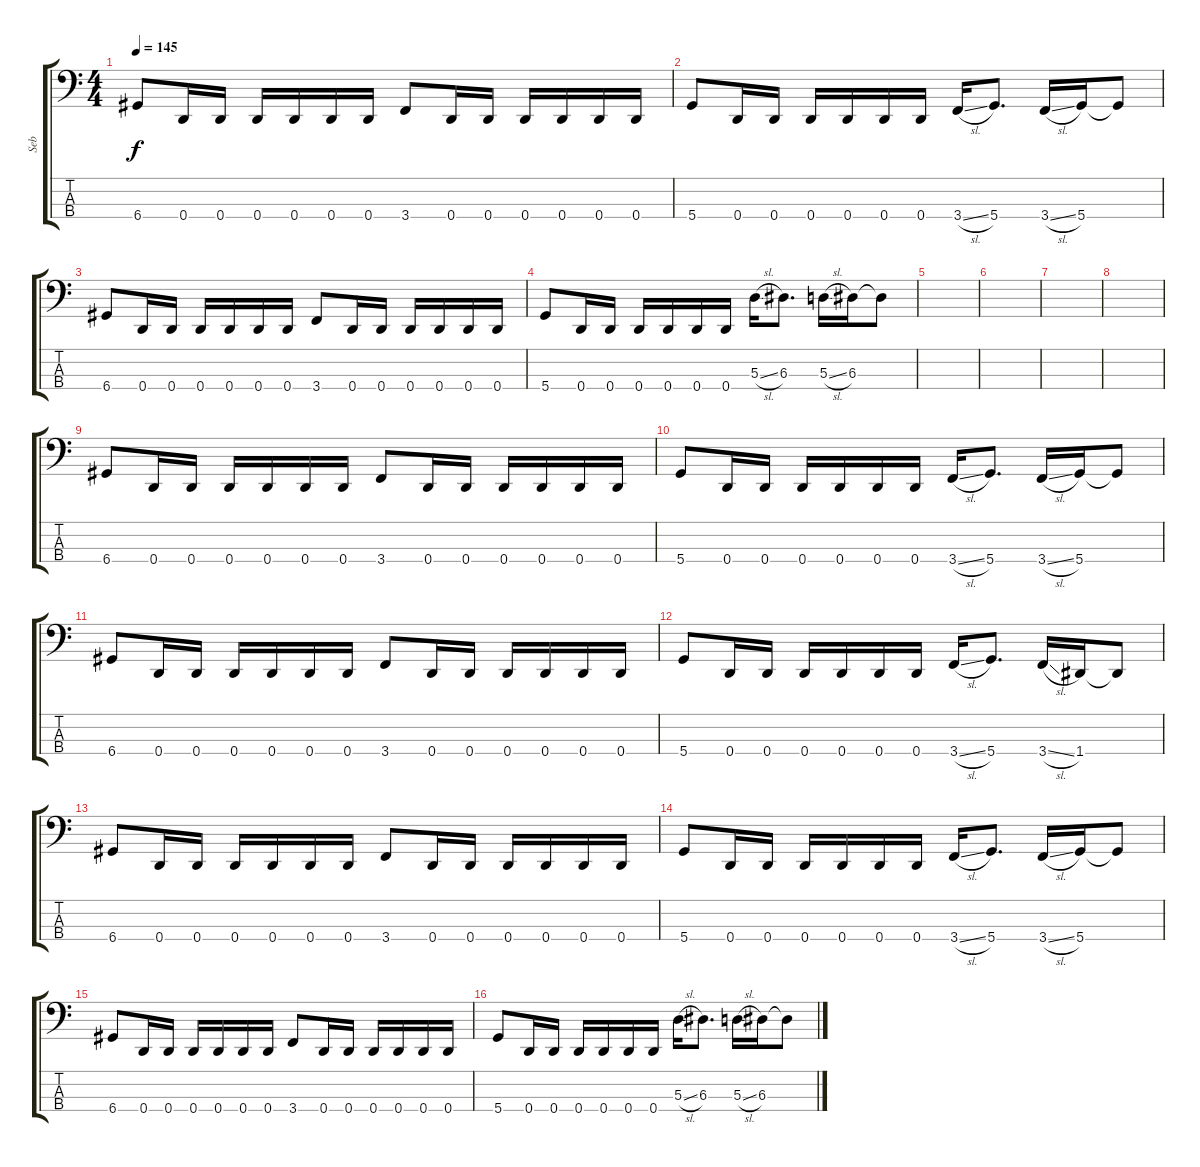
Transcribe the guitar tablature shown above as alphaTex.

\track ("Seb" "Seb") {instrument electricbasspick}
\staff {score tabs}
\tuning (G2 D2 A1 D1) {hide}
\ts (4 4)
\tempo 145
\clef f4
\ks c
6.4.8{dy f} 0.4.16 0.4.16 0.4.16 0.4.16 0.4.16 0.4.16 3.4.8 0.4.16 0.4.16 0.4.16 0.4.16 0.4.16 0.4.16 |
5.4.8 0.4.16 0.4.16 0.4.16 0.4.16 0.4.16 0.4.16 3.4{sl}.16 5.4.8{d} 3.4{sl}.16 5.4.16 5.4{t}.8 |
6.4.8 0.4.16 0.4.16 0.4.16 0.4.16 0.4.16 0.4.16 3.4.8 0.4.16 0.4.16 0.4.16 0.4.16 0.4.16 0.4.16 |
5.4.8 0.4.16 0.4.16 0.4.16 0.4.16 0.4.16 0.4.16 5.3{sl}.16 6.3.8{d} 5.3{sl}.16 6.3.16 6.3{t}.8 |
|
|
|
|
6.4.8 0.4.16 0.4.16 0.4.16 0.4.16 0.4.16 0.4.16 3.4.8 0.4.16 0.4.16 0.4.16 0.4.16 0.4.16 0.4.16 |
5.4.8 0.4.16 0.4.16 0.4.16 0.4.16 0.4.16 0.4.16 3.4{sl}.16 5.4.8{d} 3.4{sl}.16 5.4.16 5.4{t}.8 |
6.4.8 0.4.16 0.4.16 0.4.16 0.4.16 0.4.16 0.4.16 3.4.8 0.4.16 0.4.16 0.4.16 0.4.16 0.4.16 0.4.16 |
5.4.8 0.4.16 0.4.16 0.4.16 0.4.16 0.4.16 0.4.16 3.4{sl}.16 5.4.8{d} 3.4{sl}.16 1.4.16 1.4{t}.8 |
6.4.8 0.4.16 0.4.16 0.4.16 0.4.16 0.4.16 0.4.16 3.4.8 0.4.16 0.4.16 0.4.16 0.4.16 0.4.16 0.4.16 |
5.4.8 0.4.16 0.4.16 0.4.16 0.4.16 0.4.16 0.4.16 3.4{sl}.16 5.4.8{d} 3.4{sl}.16 5.4.16 5.4{t}.8 |
6.4.8 0.4.16 0.4.16 0.4.16 0.4.16 0.4.16 0.4.16 3.4.8 0.4.16 0.4.16 0.4.16 0.4.16 0.4.16 0.4.16 |
5.4.8 0.4.16 0.4.16 0.4.16 0.4.16 0.4.16 0.4.16 5.3{sl}.16 6.3.8{d} 5.3{sl}.16 6.3.16 6.3{t}.8
